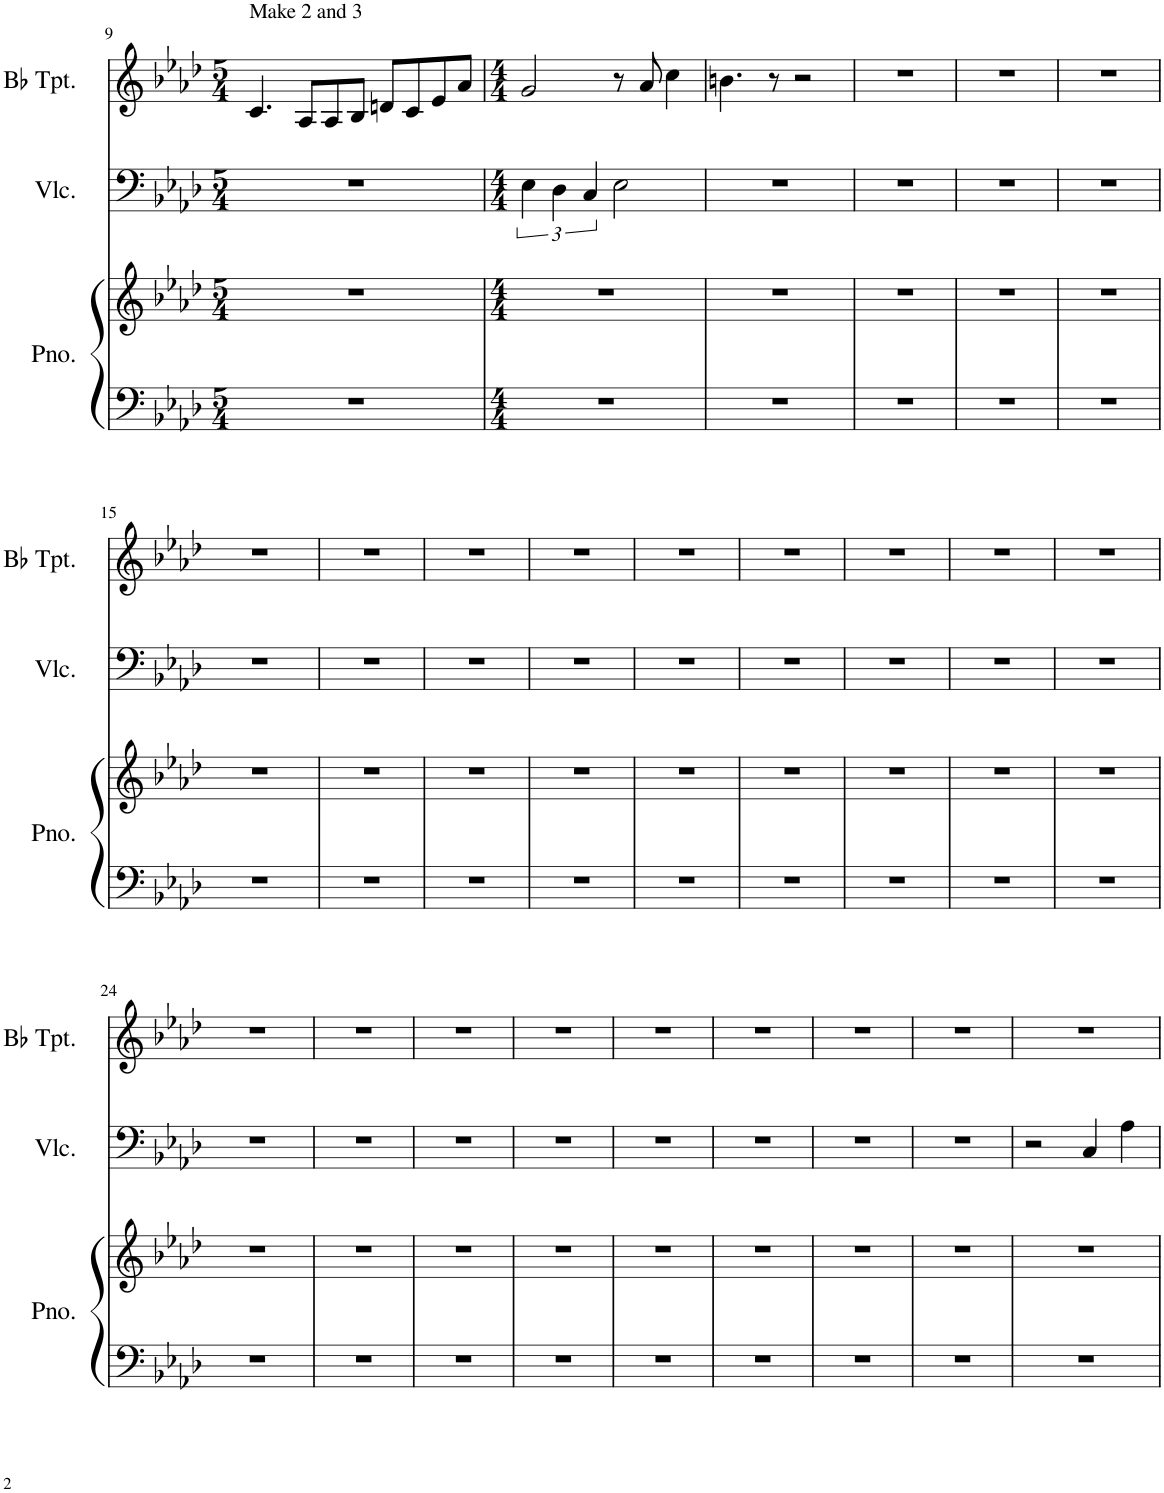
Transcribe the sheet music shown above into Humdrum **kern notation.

**kern	**kern	**kern	**kern
*part3	*part3	*part2	*part1
*staff4	*staff3	*staff2	*staff1
*I"Piano	*	*I"Violoncello	*I"Bb Trumpet
*I'Pno.	*	*I'Vlc.	*I'Bb Tpt.
!!LO:PB:g=z
*clefF4	*clefG2	*clefF4	*clefG2
*	*	*	*ITrd1c2
*k[b-e-a-d-]	*k[b-e-a-d-]	*k[b-e-a-d-]	*k[b-e-a-d-]
*M5/4	*M5/4	*M5/4	*M5/4
=9	=9	=9	=9
!	!	!	!LO:TX:a:t=Make 2 and 3
4%5r	4%5r	4%5r	4.c/
.	.	.	8A-/L
.	.	.	8A-/
.	.	.	8B-/J
.	.	.	8dn/L
.	.	.	8c/
.	.	.	8e-/
.	.	.	8a-/J
=10	=10	=10	=10
*M4/4	*M4/4	*M4/4	*M4/4
1r	1r	6E-\	2g/
.	.	6D-\	.
.	.	6C/	.
.	.	2E-\	8r
.	.	.	8a-/
.	.	.	4cc\
=11	=11	=11	=11
1r	1r	1r	4.bn\
.	.	.	8r
.	.	.	2r
=12	=12	=12	=12
1r	1r	1r	1r
=13	=13	=13	=13
1r	1r	1r	1r
=14	=14	=14	=14
1r	1r	1r	1r
!!LO:LB:g=z
=15	=15	=15	=15
1r	1r	1r	1r
=16	=16	=16	=16
1r	1r	1r	1r
=17	=17	=17	=17
1r	1r	1r	1r
=18	=18	=18	=18
1r	1r	1r	1r
=19	=19	=19	=19
1r	1r	1r	1r
=20	=20	=20	=20
1r	1r	1r	1r
=21	=21	=21	=21
1r	1r	1r	1r
=22	=22	=22	=22
1r	1r	1r	1r
=23	=23	=23	=23
1r	1r	1r	1r
!!LO:LB:g=z
=24	=24	=24	=24
1r	1r	1r	1r
=25	=25	=25	=25
1r	1r	1r	1r
=26	=26	=26	=26
1r	1r	1r	1r
=27	=27	=27	=27
1r	1r	1r	1r
=28	=28	=28	=28
1r	1r	1r	1r
=29	=29	=29	=29
1r	1r	1r	1r
=30	=30	=30	=30
1r	1r	1r	1r
=31	=31	=31	=31
1r	1r	1r	1r
=32	=32	=32	=32
1r	1r	2r	1r
.	.	4C/	.
.	.	4A-\	.
=	=	=	=
*-	*-	*-	*-
